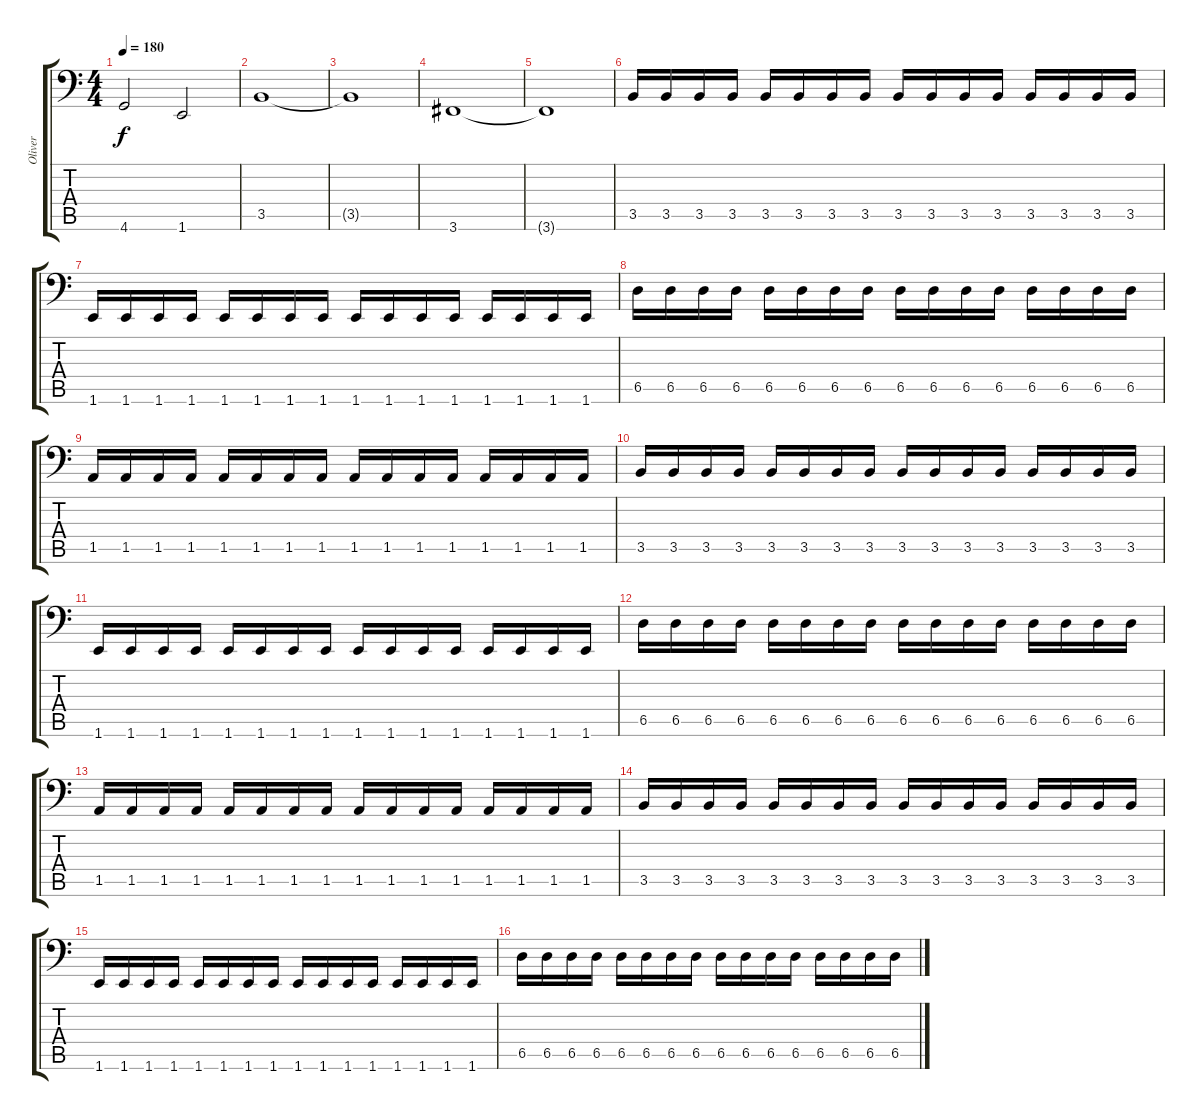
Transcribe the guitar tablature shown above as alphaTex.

\track ("Oliver" "Oliver") {instrument electricbasspick}
\staff {score tabs}
\tuning (Eb3 Bb2 Gb2 Db2 Ab1 Eb1) {hide}
\ts (4 4)
\tempo 180
\clef f4
\ks c
4.6.2{dy f} 1.6.2 |
3.5.1 |
3.5{t}.1 |
3.6.1 |
3.6{t}.1 |
3.5.16 3.5.16 3.5.16 3.5.16 3.5.16 3.5.16 3.5.16 3.5.16 3.5.16 3.5.16 3.5.16 3.5.16 3.5.16 3.5.16 3.5.16 3.5.16 |
1.6.16 1.6.16 1.6.16 1.6.16 1.6.16 1.6.16 1.6.16 1.6.16 1.6.16 1.6.16 1.6.16 1.6.16 1.6.16 1.6.16 1.6.16 1.6.16 |
6.5.16 6.5.16 6.5.16 6.5.16 6.5.16 6.5.16 6.5.16 6.5.16 6.5.16 6.5.16 6.5.16 6.5.16 6.5.16 6.5.16 6.5.16 6.5.16 |
1.5.16 1.5.16 1.5.16 1.5.16 1.5.16 1.5.16 1.5.16 1.5.16 1.5.16 1.5.16 1.5.16 1.5.16 1.5.16 1.5.16 1.5.16 1.5.16 |
3.5.16 3.5.16 3.5.16 3.5.16 3.5.16 3.5.16 3.5.16 3.5.16 3.5.16 3.5.16 3.5.16 3.5.16 3.5.16 3.5.16 3.5.16 3.5.16 |
1.6.16 1.6.16 1.6.16 1.6.16 1.6.16 1.6.16 1.6.16 1.6.16 1.6.16 1.6.16 1.6.16 1.6.16 1.6.16 1.6.16 1.6.16 1.6.16 |
6.5.16 6.5.16 6.5.16 6.5.16 6.5.16 6.5.16 6.5.16 6.5.16 6.5.16 6.5.16 6.5.16 6.5.16 6.5.16 6.5.16 6.5.16 6.5.16 |
1.5.16 1.5.16 1.5.16 1.5.16 1.5.16 1.5.16 1.5.16 1.5.16 1.5.16 1.5.16 1.5.16 1.5.16 1.5.16 1.5.16 1.5.16 1.5.16 |
3.5.16 3.5.16 3.5.16 3.5.16 3.5.16 3.5.16 3.5.16 3.5.16 3.5.16 3.5.16 3.5.16 3.5.16 3.5.16 3.5.16 3.5.16 3.5.16 |
1.6.16 1.6.16 1.6.16 1.6.16 1.6.16 1.6.16 1.6.16 1.6.16 1.6.16 1.6.16 1.6.16 1.6.16 1.6.16 1.6.16 1.6.16 1.6.16 |
6.5.16 6.5.16 6.5.16 6.5.16 6.5.16 6.5.16 6.5.16 6.5.16 6.5.16 6.5.16 6.5.16 6.5.16 6.5.16 6.5.16 6.5.16 6.5.16
